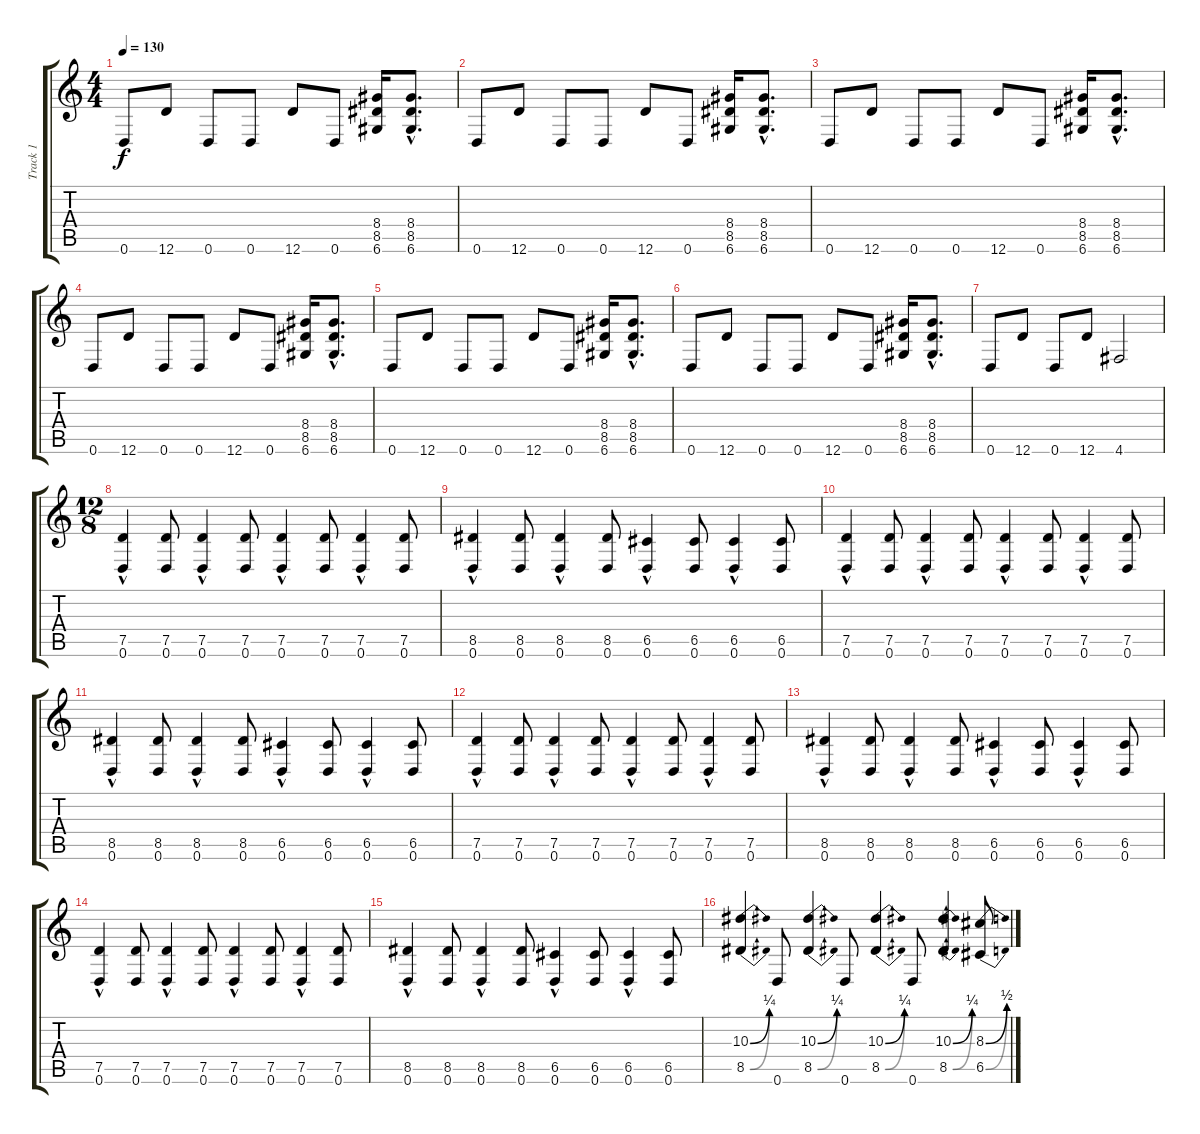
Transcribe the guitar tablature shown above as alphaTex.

\track ("Track 1" "Track 1") {instrument distortionguitar}
\staff {score tabs}
\tuning (D4 A3 F3 C3 G2 D2) {hide}
\ts (4 4)
\tempo 130
\clef g2
\ks c
0.6.8{dy f} 12.6.8 0.6.8 0.6.8 12.6.8 0.6.8 (8.4 8.5 6.6).16 (8.4{hac} 8.5{hac} 6.6{hac}).8{d} |
0.6.8 12.6.8 0.6.8 0.6.8 12.6.8 0.6.8 (8.4 8.5 6.6).16 (8.4{hac} 8.5{hac} 6.6{hac}).8{d} |
0.6.8 12.6.8 0.6.8 0.6.8 12.6.8 0.6.8 (8.4 8.5 6.6).16 (8.4{hac} 8.5{hac} 6.6{hac}).8{d} |
0.6.8 12.6.8 0.6.8 0.6.8 12.6.8 0.6.8 (8.4 8.5 6.6).16 (8.4{hac} 8.5{hac} 6.6{hac}).8{d} |
0.6.8 12.6.8 0.6.8 0.6.8 12.6.8 0.6.8 (8.4 8.5 6.6).16 (8.4{hac} 8.5{hac} 6.6{hac}).8{d} |
0.6.8 12.6.8 0.6.8 0.6.8 12.6.8 0.6.8 (8.4 8.5 6.6).16 (8.4{hac} 8.5{hac} 6.6{hac}).8{d} |
0.6.8 12.6.8 0.6.8 12.6.8 4.6.2 |
\ts (12 8)
(7.5 0.6{hac}).4 (7.5 0.6).8 (7.5 0.6{hac}).4 (7.5 0.6).8 (7.5 0.6{hac}).4 (7.5 0.6).8 (7.5 0.6{hac}).4 (7.5 0.6).8 |
(8.5 0.6{hac}).4 (8.5 0.6).8 (8.5 0.6{hac}).4 (8.5 0.6).8 (6.5 0.6{hac}).4 (6.5 0.6).8 (6.5 0.6{hac}).4 (6.5 0.6).8 |
(7.5 0.6{hac}).4 (7.5 0.6).8 (7.5 0.6{hac}).4 (7.5 0.6).8 (7.5 0.6{hac}).4 (7.5 0.6).8 (7.5 0.6{hac}).4 (7.5 0.6).8 |
(8.5 0.6{hac}).4 (8.5 0.6).8 (8.5 0.6{hac}).4 (8.5 0.6).8 (6.5 0.6{hac}).4 (6.5 0.6).8 (6.5 0.6{hac}).4 (6.5 0.6).8 |
(7.5 0.6{hac}).4 (7.5 0.6).8 (7.5 0.6{hac}).4 (7.5 0.6).8 (7.5 0.6{hac}).4 (7.5 0.6).8 (7.5 0.6{hac}).4 (7.5 0.6).8 |
(8.5 0.6{hac}).4 (8.5 0.6).8 (8.5 0.6{hac}).4 (8.5 0.6).8 (6.5 0.6{hac}).4 (6.5 0.6).8 (6.5 0.6{hac}).4 (6.5 0.6).8 |
(7.5 0.6{hac}).4 (7.5 0.6).8 (7.5 0.6{hac}).4 (7.5 0.6).8 (7.5 0.6{hac}).4 (7.5 0.6).8 (7.5 0.6{hac}).4 (7.5 0.6).8 |
(8.5 0.6{hac}).4 (8.5 0.6).8 (8.5 0.6{hac}).4 (8.5 0.6).8 (6.5 0.6{hac}).4 (6.5 0.6).8 (6.5 0.6{hac}).4 (6.5 0.6).8 |
(10.3{be (bend 0 0 60 1)} 8.5{be (bend 0 0 60 1)}).4 0.6.8 (10.3{be (bend 0 0 60 1)} 8.5{be (bend 0 0 60 1)}).4 0.6.8 (10.3{be (bend 0 0 60 1)} 8.5{be (bend 0 0 60 1)}).4 0.6.8 (10.3{be (bend 0 0 60 1)} 8.5{be (bend 0 0 60 1)}).4 (8.3{be (bend 0 0 60 2)} 6.5{be (bend 0 0 60 2)}).8
